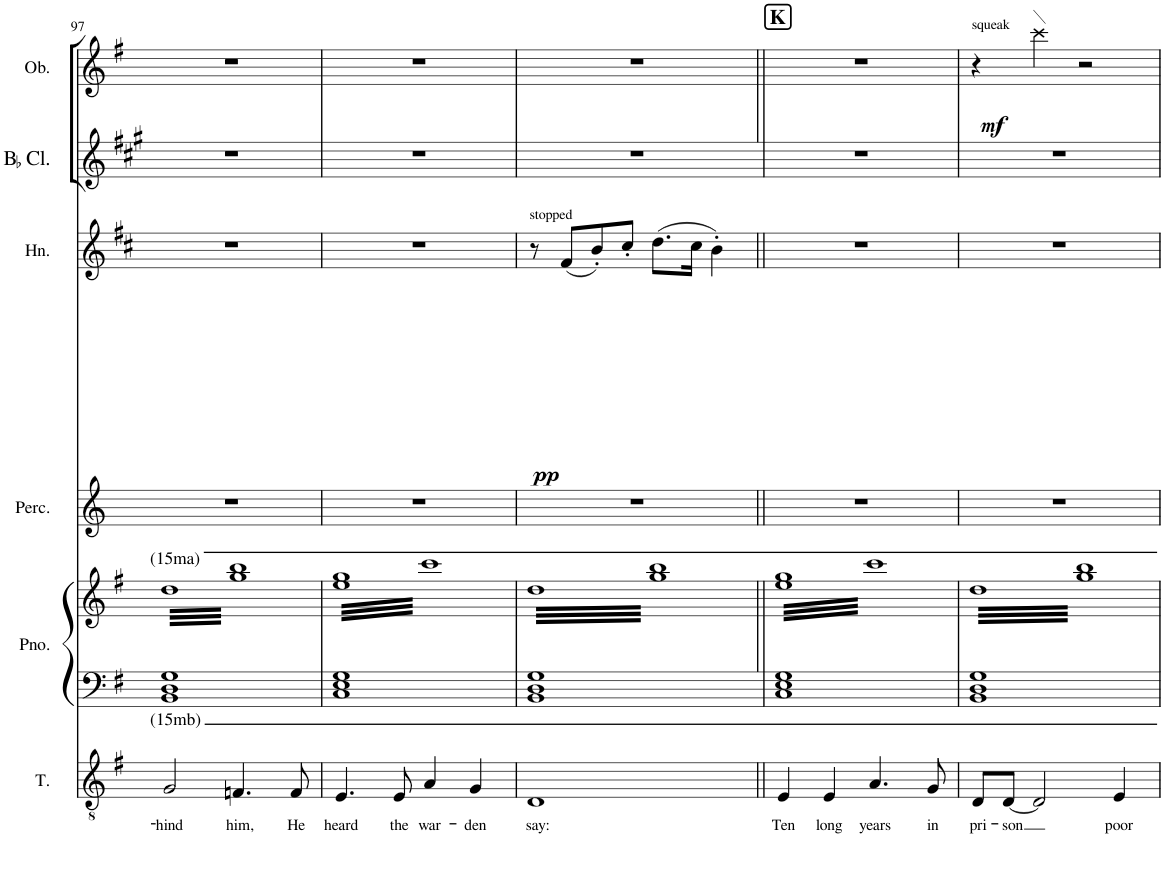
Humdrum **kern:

**kern	**text	**kern	**kern	**kern	**kern	**dynam	**kern	**kern	**dynam
*part6	*part6	*part5	*part5	*part4	*part3	*part3	*part2	*part1	*part1
*staff7	*staff7	*staff6	*staff5	*staff4	*staff3	*staff3	*staff2	*staff1	*staff1
*I"Tenor	*	*I"Piano	*	*I"Percussion	*I"Horn	*	*I"BaccidentalFlat Clarinet	*I"Oboe	*
*I'T.	*	*I'Pno.	*	*I'Perc.	*I'Hn.	*	*I'BaccidentalFlat Cl.	*I'Ob.	*
!!LO:PB:g=z
*clefGv2	*	*clefF4	*clefG2	*clefG2	*clefG2	*	*clefG2	*clefG2	*
*	*	*	*	*	*Trd4c7	*	*Trd1c2	*	*
*k[f#]	*	*k[f#]	*k[f#]	*k[]	*k[f#c#]	*	*k[f#c#g#]	*k[f#]	*
*M4/4	*	*M4/4	*M4/4	*M4/4	*M4/4	*	*M4/4	*M4/4	*
=97	=97	=97	=97	=97	=97	=97	=97	=97	=97
!	!LO:LY:b	!	!	!	!	!	!	!	!
*	*	*	*tremolo	*	*	*	*	*	*
2G/	-hind	1BBBB 1DDD 1GGG	64ddddLLLL	1r	1r	.	1r	1r	.
.	.	.	64gggg 64bbbb	.	.	.	.	.	.
.	.	.	64dddd	.	.	.	.	.	.
.	.	.	64gggg 64bbbb	.	.	.	.	.	.
.	.	.	64dddd	.	.	.	.	.	.
.	.	.	64gggg 64bbbb	.	.	.	.	.	.
.	.	.	64dddd	.	.	.	.	.	.
.	.	.	64gggg 64bbbb	.	.	.	.	.	.
.	.	.	64dddd	.	.	.	.	.	.
.	.	.	64gggg 64bbbb	.	.	.	.	.	.
.	.	.	64dddd	.	.	.	.	.	.
.	.	.	64gggg 64bbbb	.	.	.	.	.	.
.	.	.	64dddd	.	.	.	.	.	.
.	.	.	64gggg 64bbbb	.	.	.	.	.	.
.	.	.	64dddd	.	.	.	.	.	.
.	.	.	64gggg 64bbbb	.	.	.	.	.	.
.	.	.	64dddd	.	.	.	.	.	.
.	.	.	64gggg 64bbbb	.	.	.	.	.	.
.	.	.	64dddd	.	.	.	.	.	.
.	.	.	64gggg 64bbbb	.	.	.	.	.	.
.	.	.	64dddd	.	.	.	.	.	.
.	.	.	64gggg 64bbbb	.	.	.	.	.	.
.	.	.	64dddd	.	.	.	.	.	.
.	.	.	64gggg 64bbbb	.	.	.	.	.	.
.	.	.	64dddd	.	.	.	.	.	.
.	.	.	64gggg 64bbbb	.	.	.	.	.	.
.	.	.	64dddd	.	.	.	.	.	.
.	.	.	64gggg 64bbbb	.	.	.	.	.	.
.	.	.	64dddd	.	.	.	.	.	.
.	.	.	64gggg 64bbbb	.	.	.	.	.	.
.	.	.	64dddd	.	.	.	.	.	.
.	.	.	64gggg 64bbbb	.	.	.	.	.	.
!	!LO:LY:b	!	!	!	!	!	!	!	!
4.Fn/	him,	.	64dddd	.	.	.	.	.	.
.	.	.	64gggg 64bbbb	.	.	.	.	.	.
.	.	.	64dddd	.	.	.	.	.	.
.	.	.	64gggg 64bbbb	.	.	.	.	.	.
.	.	.	64dddd	.	.	.	.	.	.
.	.	.	64gggg 64bbbb	.	.	.	.	.	.
.	.	.	64dddd	.	.	.	.	.	.
.	.	.	64gggg 64bbbb	.	.	.	.	.	.
.	.	.	64dddd	.	.	.	.	.	.
.	.	.	64gggg 64bbbb	.	.	.	.	.	.
.	.	.	64dddd	.	.	.	.	.	.
.	.	.	64gggg 64bbbb	.	.	.	.	.	.
.	.	.	64dddd	.	.	.	.	.	.
.	.	.	64gggg 64bbbb	.	.	.	.	.	.
.	.	.	64dddd	.	.	.	.	.	.
.	.	.	64gggg 64bbbb	.	.	.	.	.	.
.	.	.	64dddd	.	.	.	.	.	.
.	.	.	64gggg 64bbbb	.	.	.	.	.	.
.	.	.	64dddd	.	.	.	.	.	.
.	.	.	64gggg 64bbbb	.	.	.	.	.	.
.	.	.	64dddd	.	.	.	.	.	.
.	.	.	64gggg 64bbbb	.	.	.	.	.	.
.	.	.	64dddd	.	.	.	.	.	.
.	.	.	64gggg 64bbbb	.	.	.	.	.	.
!	!LO:LY:b	!	!	!	!	!	!	!	!
8F/	He	.	64dddd	.	.	.	.	.	.
.	.	.	64gggg 64bbbb	.	.	.	.	.	.
.	.	.	64dddd	.	.	.	.	.	.
.	.	.	64gggg 64bbbb	.	.	.	.	.	.
.	.	.	64dddd	.	.	.	.	.	.
.	.	.	64gggg 64bbbb	.	.	.	.	.	.
.	.	.	64dddd	.	.	.	.	.	.
.	.	.	64gggg 64bbbbJJJJ	.	.	.	.	.	.
=98	=98	=98	=98	=98	=98	=98	=98	=98	=98
!	!LO:LY:b	!	!	!	!	!	!	!	!
4.E/	heard	1CCC 1EEE 1GGG	64eeee 64ggggLLLL	1r	1r	.	1r	1r	.
.	.	.	64ccccc	.	.	.	.	.	.
.	.	.	64eeee 64gggg	.	.	.	.	.	.
.	.	.	64ccccc	.	.	.	.	.	.
.	.	.	64eeee 64gggg	.	.	.	.	.	.
.	.	.	64ccccc	.	.	.	.	.	.
.	.	.	64eeee 64gggg	.	.	.	.	.	.
.	.	.	64ccccc	.	.	.	.	.	.
.	.	.	64eeee 64gggg	.	.	.	.	.	.
.	.	.	64ccccc	.	.	.	.	.	.
.	.	.	64eeee 64gggg	.	.	.	.	.	.
.	.	.	64ccccc	.	.	.	.	.	.
.	.	.	64eeee 64gggg	.	.	.	.	.	.
.	.	.	64ccccc	.	.	.	.	.	.
.	.	.	64eeee 64gggg	.	.	.	.	.	.
.	.	.	64ccccc	.	.	.	.	.	.
.	.	.	64eeee 64gggg	.	.	.	.	.	.
.	.	.	64ccccc	.	.	.	.	.	.
.	.	.	64eeee 64gggg	.	.	.	.	.	.
.	.	.	64ccccc	.	.	.	.	.	.
.	.	.	64eeee 64gggg	.	.	.	.	.	.
.	.	.	64ccccc	.	.	.	.	.	.
.	.	.	64eeee 64gggg	.	.	.	.	.	.
.	.	.	64ccccc	.	.	.	.	.	.
!	!LO:LY:b	!	!	!	!	!	!	!	!
8E/	the	.	64eeee 64gggg	.	.	.	.	.	.
.	.	.	64ccccc	.	.	.	.	.	.
.	.	.	64eeee 64gggg	.	.	.	.	.	.
.	.	.	64ccccc	.	.	.	.	.	.
.	.	.	64eeee 64gggg	.	.	.	.	.	.
.	.	.	64ccccc	.	.	.	.	.	.
.	.	.	64eeee 64gggg	.	.	.	.	.	.
.	.	.	64ccccc	.	.	.	.	.	.
!	!LO:LY:b	!	!	!	!	!	!	!	!
4A/	war-	.	64eeee 64gggg	.	.	.	.	.	.
.	.	.	64ccccc	.	.	.	.	.	.
.	.	.	64eeee 64gggg	.	.	.	.	.	.
.	.	.	64ccccc	.	.	.	.	.	.
.	.	.	64eeee 64gggg	.	.	.	.	.	.
.	.	.	64ccccc	.	.	.	.	.	.
.	.	.	64eeee 64gggg	.	.	.	.	.	.
.	.	.	64ccccc	.	.	.	.	.	.
.	.	.	64eeee 64gggg	.	.	.	.	.	.
.	.	.	64ccccc	.	.	.	.	.	.
.	.	.	64eeee 64gggg	.	.	.	.	.	.
.	.	.	64ccccc	.	.	.	.	.	.
.	.	.	64eeee 64gggg	.	.	.	.	.	.
.	.	.	64ccccc	.	.	.	.	.	.
.	.	.	64eeee 64gggg	.	.	.	.	.	.
.	.	.	64ccccc	.	.	.	.	.	.
!	!LO:LY:b	!	!	!	!	!	!	!	!
4G/	-den	.	64eeee 64gggg	.	.	.	.	.	.
.	.	.	64ccccc	.	.	.	.	.	.
.	.	.	64eeee 64gggg	.	.	.	.	.	.
.	.	.	64ccccc	.	.	.	.	.	.
.	.	.	64eeee 64gggg	.	.	.	.	.	.
.	.	.	64ccccc	.	.	.	.	.	.
.	.	.	64eeee 64gggg	.	.	.	.	.	.
.	.	.	64ccccc	.	.	.	.	.	.
.	.	.	64eeee 64gggg	.	.	.	.	.	.
.	.	.	64ccccc	.	.	.	.	.	.
.	.	.	64eeee 64gggg	.	.	.	.	.	.
.	.	.	64ccccc	.	.	.	.	.	.
.	.	.	64eeee 64gggg	.	.	.	.	.	.
.	.	.	64ccccc	.	.	.	.	.	.
.	.	.	64eeee 64gggg	.	.	.	.	.	.
.	.	.	64cccccJJJJ	.	.	.	.	.	.
=99	=99	=99	=99	=99	=99	=99	=99	=99	=99
!	!	!	!	!	!LO:TX:a:t=stopped	!	!	!	!
!	!LO:LY:b	!	!	!	!	!LO:DY:b	!	!	!
1D	say:	1BBBB 1DDD 1GGG	64ddddLLLL	1r	8r	pp	1r	1r	.
.	.	.	64gggg 64bbbb	.	.	.	.	.	.
.	.	.	64dddd	.	.	.	.	.	.
.	.	.	64gggg 64bbbb	.	.	.	.	.	.
.	.	.	64dddd	.	.	.	.	.	.
.	.	.	64gggg 64bbbb	.	.	.	.	.	.
.	.	.	64dddd	.	.	.	.	.	.
.	.	.	64gggg 64bbbb	.	.	.	.	.	.
.	.	.	64dddd	.	(8f#/L	.	.	.	.
.	.	.	64gggg 64bbbb	.	.	.	.	.	.
.	.	.	64dddd	.	.	.	.	.	.
.	.	.	64gggg 64bbbb	.	.	.	.	.	.
.	.	.	64dddd	.	.	.	.	.	.
.	.	.	64gggg 64bbbb	.	.	.	.	.	.
.	.	.	64dddd	.	.	.	.	.	.
.	.	.	64gggg 64bbbb	.	.	.	.	.	.
.	.	.	64dddd	.	8b'/)	.	.	.	.
.	.	.	64gggg 64bbbb	.	.	.	.	.	.
.	.	.	64dddd	.	.	.	.	.	.
.	.	.	64gggg 64bbbb	.	.	.	.	.	.
.	.	.	64dddd	.	.	.	.	.	.
.	.	.	64gggg 64bbbb	.	.	.	.	.	.
.	.	.	64dddd	.	.	.	.	.	.
.	.	.	64gggg 64bbbb	.	.	.	.	.	.
.	.	.	64dddd	.	8cc#'/J	.	.	.	.
.	.	.	64gggg 64bbbb	.	.	.	.	.	.
.	.	.	64dddd	.	.	.	.	.	.
.	.	.	64gggg 64bbbb	.	.	.	.	.	.
.	.	.	64dddd	.	.	.	.	.	.
.	.	.	64gggg 64bbbb	.	.	.	.	.	.
.	.	.	64dddd	.	.	.	.	.	.
.	.	.	64gggg 64bbbb	.	.	.	.	.	.
.	.	.	64dddd	.	(8.dd\L	.	.	.	.
.	.	.	64gggg 64bbbb	.	.	.	.	.	.
.	.	.	64dddd	.	.	.	.	.	.
.	.	.	64gggg 64bbbb	.	.	.	.	.	.
.	.	.	64dddd	.	.	.	.	.	.
.	.	.	64gggg 64bbbb	.	.	.	.	.	.
.	.	.	64dddd	.	.	.	.	.	.
.	.	.	64gggg 64bbbb	.	.	.	.	.	.
.	.	.	64dddd	.	.	.	.	.	.
.	.	.	64gggg 64bbbb	.	.	.	.	.	.
.	.	.	64dddd	.	.	.	.	.	.
.	.	.	64gggg 64bbbb	.	.	.	.	.	.
.	.	.	64dddd	.	16cc#\Jk	.	.	.	.
.	.	.	64gggg 64bbbb	.	.	.	.	.	.
.	.	.	64dddd	.	.	.	.	.	.
.	.	.	64gggg 64bbbb	.	.	.	.	.	.
.	.	.	64dddd	.	4b'\)	.	.	.	.
.	.	.	64gggg 64bbbb	.	.	.	.	.	.
.	.	.	64dddd	.	.	.	.	.	.
.	.	.	64gggg 64bbbb	.	.	.	.	.	.
.	.	.	64dddd	.	.	.	.	.	.
.	.	.	64gggg 64bbbb	.	.	.	.	.	.
.	.	.	64dddd	.	.	.	.	.	.
.	.	.	64gggg 64bbbb	.	.	.	.	.	.
.	.	.	64dddd	.	.	.	.	.	.
.	.	.	64gggg 64bbbb	.	.	.	.	.	.
.	.	.	64dddd	.	.	.	.	.	.
.	.	.	64gggg 64bbbb	.	.	.	.	.	.
.	.	.	64dddd	.	.	.	.	.	.
.	.	.	64gggg 64bbbb	.	.	.	.	.	.
.	.	.	64dddd	.	.	.	.	.	.
.	.	.	64gggg 64bbbbJJJJ	.	.	.	.	.	.
=100||	=100||	=100||	=100||	=100||	=100||	=100||	=100||	=100||	=100||
!	!	!	!	!	!	!	!	!LO:TX:a:B:t=K	!
!	!LO:LY:b	!	!	!	!	!	!	!	!
4E/	Ten	1CCC 1EEE 1GGG	64eeee 64ggggLLLL	1r	1r	.	1r	1r	.
.	.	.	64ccccc	.	.	.	.	.	.
.	.	.	64eeee 64gggg	.	.	.	.	.	.
.	.	.	64ccccc	.	.	.	.	.	.
.	.	.	64eeee 64gggg	.	.	.	.	.	.
.	.	.	64ccccc	.	.	.	.	.	.
.	.	.	64eeee 64gggg	.	.	.	.	.	.
.	.	.	64ccccc	.	.	.	.	.	.
.	.	.	64eeee 64gggg	.	.	.	.	.	.
.	.	.	64ccccc	.	.	.	.	.	.
.	.	.	64eeee 64gggg	.	.	.	.	.	.
.	.	.	64ccccc	.	.	.	.	.	.
.	.	.	64eeee 64gggg	.	.	.	.	.	.
.	.	.	64ccccc	.	.	.	.	.	.
.	.	.	64eeee 64gggg	.	.	.	.	.	.
.	.	.	64ccccc	.	.	.	.	.	.
!	!LO:LY:b	!	!	!	!	!	!	!	!
4E/	long	.	64eeee 64gggg	.	.	.	.	.	.
.	.	.	64ccccc	.	.	.	.	.	.
.	.	.	64eeee 64gggg	.	.	.	.	.	.
.	.	.	64ccccc	.	.	.	.	.	.
.	.	.	64eeee 64gggg	.	.	.	.	.	.
.	.	.	64ccccc	.	.	.	.	.	.
.	.	.	64eeee 64gggg	.	.	.	.	.	.
.	.	.	64ccccc	.	.	.	.	.	.
.	.	.	64eeee 64gggg	.	.	.	.	.	.
.	.	.	64ccccc	.	.	.	.	.	.
.	.	.	64eeee 64gggg	.	.	.	.	.	.
.	.	.	64ccccc	.	.	.	.	.	.
.	.	.	64eeee 64gggg	.	.	.	.	.	.
.	.	.	64ccccc	.	.	.	.	.	.
.	.	.	64eeee 64gggg	.	.	.	.	.	.
.	.	.	64ccccc	.	.	.	.	.	.
!	!LO:LY:b	!	!	!	!	!	!	!	!
4.A/	years	.	64eeee 64gggg	.	.	.	.	.	.
.	.	.	64ccccc	.	.	.	.	.	.
.	.	.	64eeee 64gggg	.	.	.	.	.	.
.	.	.	64ccccc	.	.	.	.	.	.
.	.	.	64eeee 64gggg	.	.	.	.	.	.
.	.	.	64ccccc	.	.	.	.	.	.
.	.	.	64eeee 64gggg	.	.	.	.	.	.
.	.	.	64ccccc	.	.	.	.	.	.
.	.	.	64eeee 64gggg	.	.	.	.	.	.
.	.	.	64ccccc	.	.	.	.	.	.
.	.	.	64eeee 64gggg	.	.	.	.	.	.
.	.	.	64ccccc	.	.	.	.	.	.
.	.	.	64eeee 64gggg	.	.	.	.	.	.
.	.	.	64ccccc	.	.	.	.	.	.
.	.	.	64eeee 64gggg	.	.	.	.	.	.
.	.	.	64ccccc	.	.	.	.	.	.
.	.	.	64eeee 64gggg	.	.	.	.	.	.
.	.	.	64ccccc	.	.	.	.	.	.
.	.	.	64eeee 64gggg	.	.	.	.	.	.
.	.	.	64ccccc	.	.	.	.	.	.
.	.	.	64eeee 64gggg	.	.	.	.	.	.
.	.	.	64ccccc	.	.	.	.	.	.
.	.	.	64eeee 64gggg	.	.	.	.	.	.
.	.	.	64ccccc	.	.	.	.	.	.
!	!LO:LY:b	!	!	!	!	!	!	!	!
8G/	in	.	64eeee 64gggg	.	.	.	.	.	.
.	.	.	64ccccc	.	.	.	.	.	.
.	.	.	64eeee 64gggg	.	.	.	.	.	.
.	.	.	64ccccc	.	.	.	.	.	.
.	.	.	64eeee 64gggg	.	.	.	.	.	.
.	.	.	64ccccc	.	.	.	.	.	.
.	.	.	64eeee 64gggg	.	.	.	.	.	.
.	.	.	64cccccJJJJ	.	.	.	.	.	.
=101	=101	=101	=101	=101	=101	=101	=101	=101	=101
!	!	!	!	!	!	!	!	!LO:TX:a:t=squeak	!
!	!LO:LY:b	!	!	!	!	!	!	!	!LO:DY:b
8D/L	pri-	1BBBB 1DDD 1GGG	64ddddLLLL	1r	1r	.	1r	4r	mf
.	.	.	64gggg 64bbbb	.	.	.	.	.	.
.	.	.	64dddd	.	.	.	.	.	.
.	.	.	64gggg 64bbbb	.	.	.	.	.	.
.	.	.	64dddd	.	.	.	.	.	.
.	.	.	64gggg 64bbbb	.	.	.	.	.	.
.	.	.	64dddd	.	.	.	.	.	.
.	.	.	64gggg 64bbbb	.	.	.	.	.	.
!	!LO:LY:b	!	!	!	!	!	!	!	!
[8D/J	-son	.	64dddd	.	.	.	.	.	.
.	.	.	64gggg 64bbbb	.	.	.	.	.	.
.	.	.	64dddd	.	.	.	.	.	.
.	.	.	64gggg 64bbbb	.	.	.	.	.	.
.	.	.	64dddd	.	.	.	.	.	.
.	.	.	64gggg 64bbbb	.	.	.	.	.	.
.	.	.	64dddd	.	.	.	.	.	.
.	.	.	64gggg 64bbbb	.	.	.	.	.	.
!	!	!	!	!	!	!	!	!LO:TX:a:t=╲	!
2D/]	.	.	64dddd	.	.	.	.	4ccc\	.
.	.	.	64gggg 64bbbb	.	.	.	.	.	.
.	.	.	64dddd	.	.	.	.	.	.
.	.	.	64gggg 64bbbb	.	.	.	.	.	.
.	.	.	64dddd	.	.	.	.	.	.
.	.	.	64gggg 64bbbb	.	.	.	.	.	.
.	.	.	64dddd	.	.	.	.	.	.
.	.	.	64gggg 64bbbb	.	.	.	.	.	.
.	.	.	64dddd	.	.	.	.	.	.
.	.	.	64gggg 64bbbb	.	.	.	.	.	.
.	.	.	64dddd	.	.	.	.	.	.
.	.	.	64gggg 64bbbb	.	.	.	.	.	.
.	.	.	64dddd	.	.	.	.	.	.
.	.	.	64gggg 64bbbb	.	.	.	.	.	.
.	.	.	64dddd	.	.	.	.	.	.
.	.	.	64gggg 64bbbb	.	.	.	.	.	.
.	.	.	64dddd	.	.	.	.	2r	.
.	.	.	64gggg 64bbbb	.	.	.	.	.	.
.	.	.	64dddd	.	.	.	.	.	.
.	.	.	64gggg 64bbbb	.	.	.	.	.	.
.	.	.	64dddd	.	.	.	.	.	.
.	.	.	64gggg 64bbbb	.	.	.	.	.	.
.	.	.	64dddd	.	.	.	.	.	.
.	.	.	64gggg 64bbbb	.	.	.	.	.	.
.	.	.	64dddd	.	.	.	.	.	.
.	.	.	64gggg 64bbbb	.	.	.	.	.	.
.	.	.	64dddd	.	.	.	.	.	.
.	.	.	64gggg 64bbbb	.	.	.	.	.	.
.	.	.	64dddd	.	.	.	.	.	.
.	.	.	64gggg 64bbbb	.	.	.	.	.	.
.	.	.	64dddd	.	.	.	.	.	.
.	.	.	64gggg 64bbbb	.	.	.	.	.	.
!	!LO:LY:b	!	!	!	!	!	!	!	!
4E/	poor	.	64dddd	.	.	.	.	.	.
.	.	.	64gggg 64bbbb	.	.	.	.	.	.
.	.	.	64dddd	.	.	.	.	.	.
.	.	.	64gggg 64bbbb	.	.	.	.	.	.
.	.	.	64dddd	.	.	.	.	.	.
.	.	.	64gggg 64bbbb	.	.	.	.	.	.
.	.	.	64dddd	.	.	.	.	.	.
.	.	.	64gggg 64bbbb	.	.	.	.	.	.
.	.	.	64dddd	.	.	.	.	.	.
.	.	.	64gggg 64bbbb	.	.	.	.	.	.
.	.	.	64dddd	.	.	.	.	.	.
.	.	.	64gggg 64bbbb	.	.	.	.	.	.
.	.	.	64dddd	.	.	.	.	.	.
.	.	.	64gggg 64bbbb	.	.	.	.	.	.
.	.	.	64dddd	.	.	.	.	.	.
.	.	.	64gggg 64bbbbJJJJ	.	.	.	.	.	.
*	*	*	*Xtremolo	*	*	*	*	*	*
.	.	.	.	.	.	.	.	.	.
.	.	.	.	.	.	.	.	.	.
.	.	.	.	.	.	.	.	.	.
.	.	.	.	.	.	.	.	.	.
.	.	.	.	.	.	.	.	.	.
.	.	.	.	.	.	.	.	.	.
.	.	.	.	.	.	.	.	.	.
.	.	.	.	.	.	.	.	.	.
.	.	.	.	.	.	.	.	.	.
.	.	.	.	.	.	.	.	.	.
.	.	.	.	.	.	.	.	.	.
.	.	.	.	.	.	.	.	.	.
.	.	.	.	.	.	.	.	.	.
.	.	.	.	.	.	.	.	.	.
.	.	.	.	.	.	.	.	.	.
.	.	.	.	.	.	.	.	.	.
.	.	.	.	.	.	.	.	.	.
.	.	.	.	.	.	.	.	.	.
.	.	.	.	.	.	.	.	.	.
.	.	.	.	.	.	.	.	.	.
.	.	.	.	.	.	.	.	.	.
.	.	.	.	.	.	.	.	.	.
.	.	.	.	.	.	.	.	.	.
.	.	.	.	.	.	.	.	.	.
.	.	.	.	.	.	.	.	.	.
.	.	.	.	.	.	.	.	.	.
.	.	.	.	.	.	.	.	.	.
.	.	.	.	.	.	.	.	.	.
.	.	.	.	.	.	.	.	.	.
.	.	.	.	.	.	.	.	.	.
.	.	.	.	.	.	.	.	.	.
.	.	.	.	.	.	.	.	.	.
=	=	=	=	=	=	=	=	=	=
*-	*-	*-	*-	*-	*-	*-	*-	*-	*-
